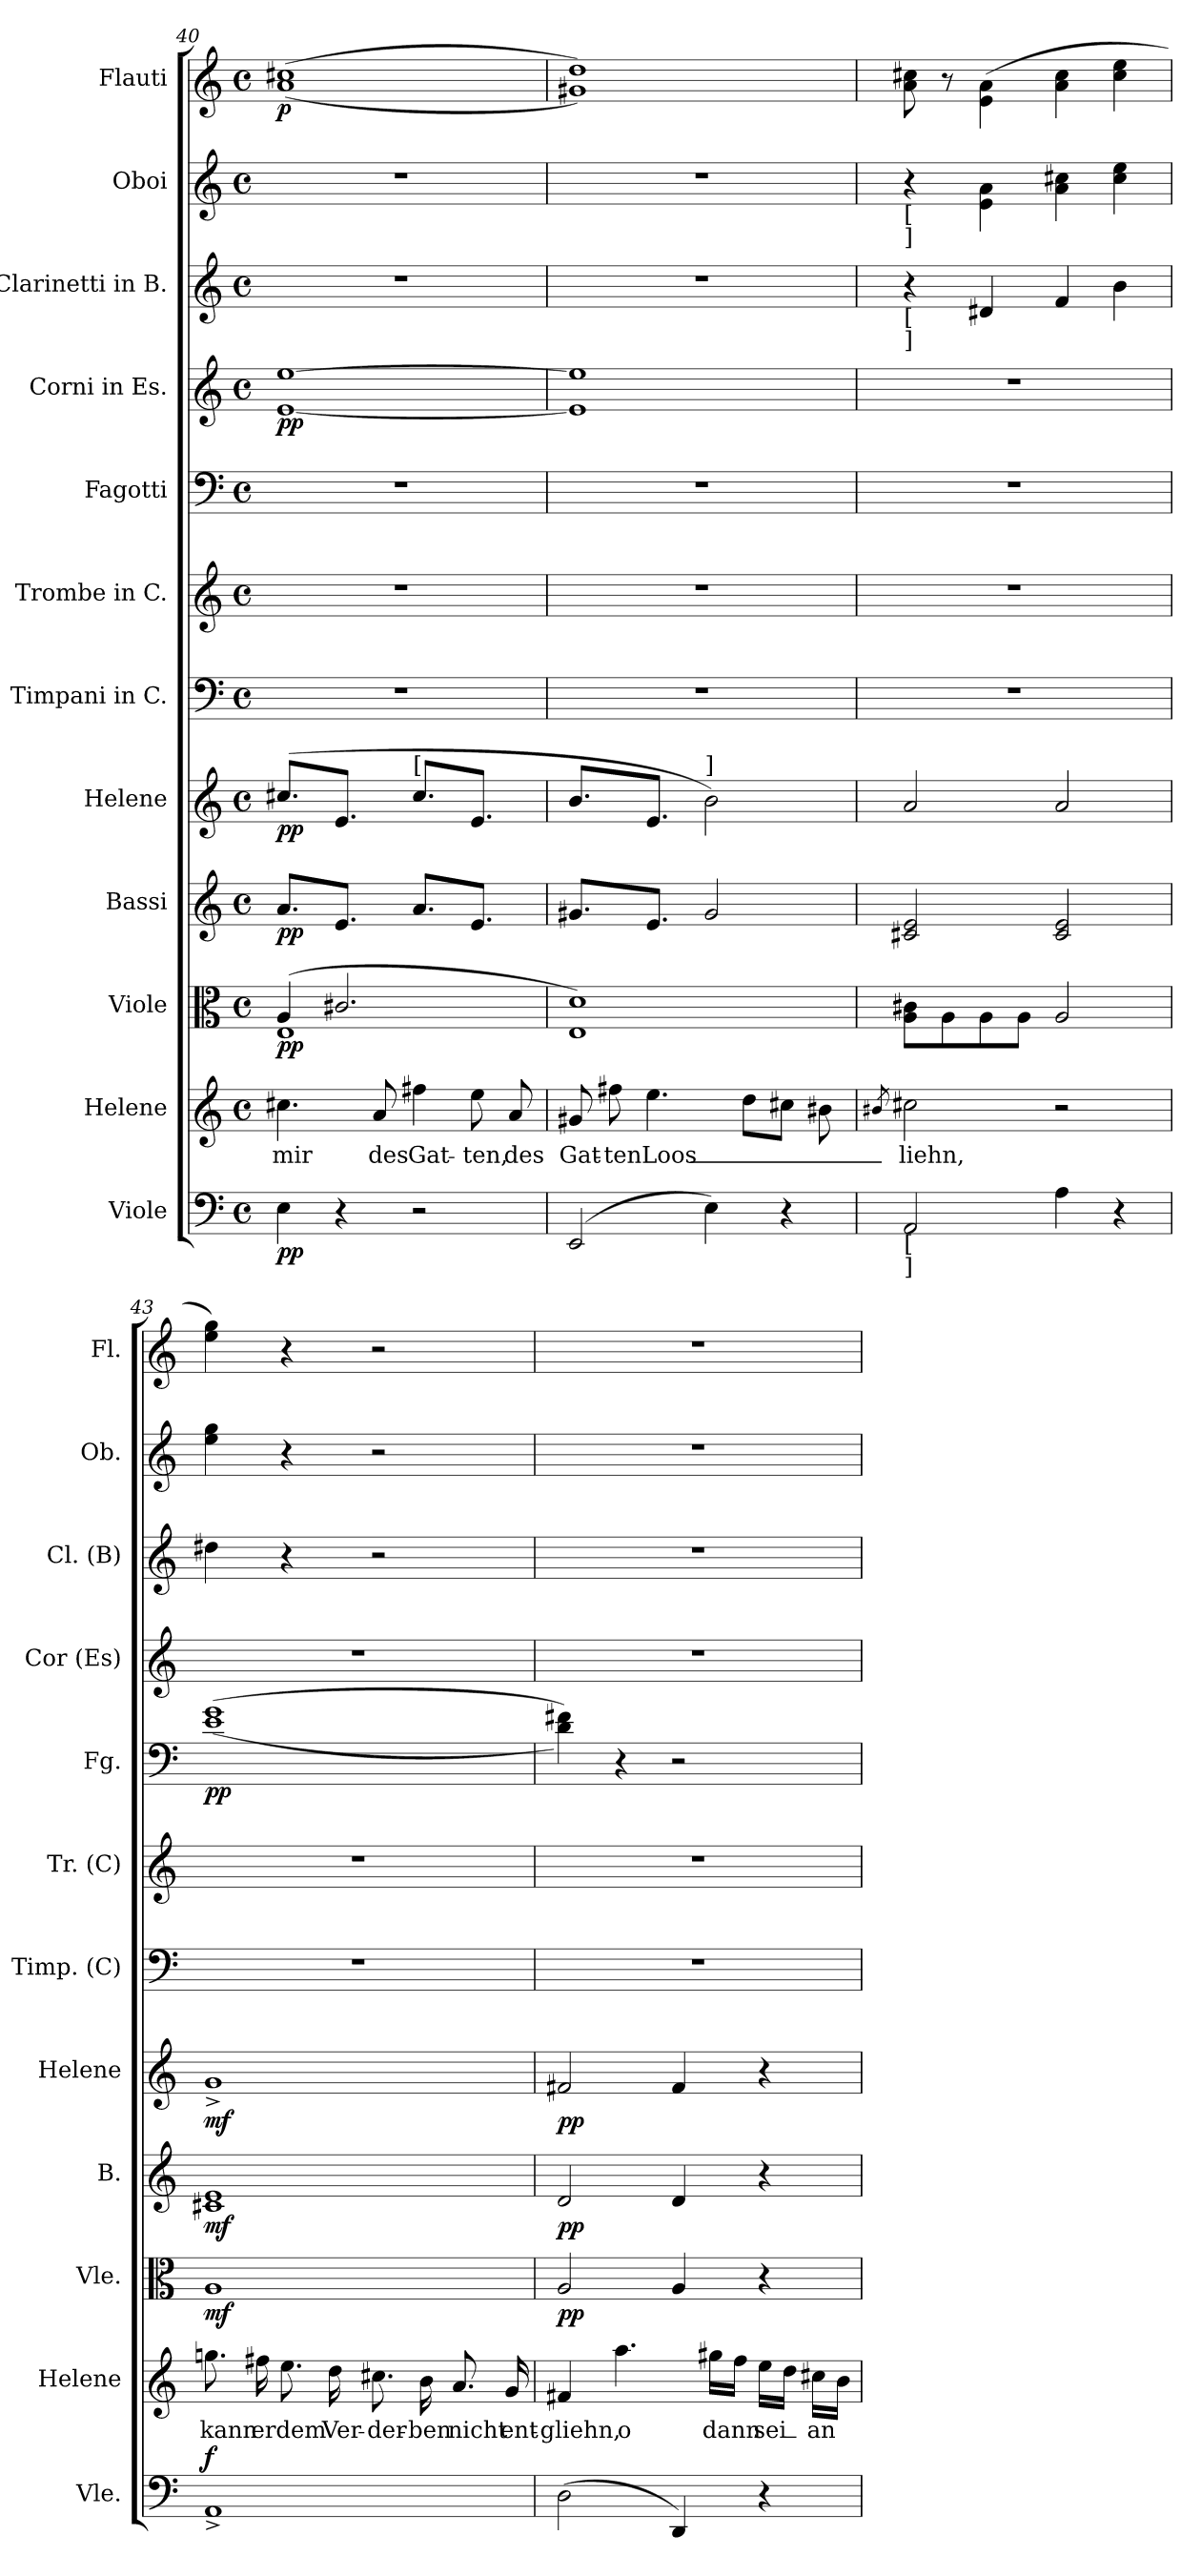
**kern	**dynam	**kern	**text	**kern	**dynam	**kern	**dynam	**kern	**dynam	**kern	**kern	**kern	**dynam	**kern	**dynam	**kern	**kern	**kern	**dynam
*part12	*part12	*part11	*part11	*part10	*part10	*part9	*part9	*part8	*part8	*part7	*part6	*part5	*part5	*part4	*part4	*part3	*part2	*part1	*part1
*staff12	*staff12	*staff11	*staff11	*staff10	*staff10	*staff9	*staff9	*staff8	*staff8	*staff7	*staff6	*staff5	*staff5	*staff4	*staff4	*staff3	*staff2	*staff1	*staff1
*I"Viole	*	*I"Helene	*	*I"Viole	*	*I"Bassi	*	*I"Helene	*	*I"Timpani in C.	*I"Trombe in C.	*I"Fagotti	*	*I"Corni in Es.	*	*I"Clarinetti in B.	*I"Oboi	*I"Flauti	*
*I'Vle.	*	*I'Helene	*	*I'Vle.	*	*I'B.	*	*I'Helene	*	*I'Timp. (C)	*I'Tr. (C)	*I'Fg.	*	*I'Cor (Es)	*	*I'Cl. (B)	*I'Ob.	*I'Fl.	*
*clefF4	*	*clefG2	*	*clefC3	*	*clefG2	*	*clefG2	*	*clefF4	*clefG2	*clefF4	*	*clefG2	*	*clefG2	*clefG2	*clefG2	*
*	*	*	*	*	*	*	*	*	*	*	*	*	*	*ITrd4c7	*	*ITrd1c2	*	*	*
*M4/4	*	*M4/4	*	*M4/4	*	*M4/4	*	*M4/4	*	*M4/4	*M4/4	*M4/4	*	*M4/4	*	*M4/4	*M4/4	*M4/4	*
*met(c)	*	*met(c)	*	*met(c)	*	*met(c)	*	*met(c)	*	*met(c)	*met(c)	*met(c)	*	*met(c)	*	*met(c)	*met(c)	*met(c)	*
=40	=40	=40	=40	=40	=40	=40	=40	=40	=40	=40	=40	=40	=40	=40	=40	=40	=40	=40	=40
*	*	*	*	*^	*	*	*	*	*	*	*	*	*	*	*	*	*	*	*
*	*	*	*	*	*	*	*Xtuplet	*	*Xtuplet	*	*	*	*	*	*	*	*	*	*	*
!	!LO:DY:b	!	!	!	!	!LO:DY:b	!	!LO:DY:b	!	!LO:DY:b	!	!	!	!	!	!LO:DY:b	!	!	!	!LO:DY:b
4E\	pp	4.cc#\	mir	(>4A/	1E	pp	6.a/L	pp	(>6.cc#/L	pp	1r	1r	1r	.	[1A [1a	pp	1r	1r	(>(<1a 1cc#	p
4r	.	.	.	2.c#/	.	.	6.e/J	.	6.e/J	.	.	.	.	.	.	.	.	.	.	.
.	.	8a/	des	.	.	.	.	.	.	.	.	.	.	.	.	.	.	.	.	.
!	!	!	!	!	!	!	!	!	!LO:TX:a:t=[	!	!	!	!	!	!	!	!	!	!	!
2r	.	4ff#\	Gat-	.	.	.	6.a/L	.	6.cc#/L	.	.	.	.	.	.	.	.	.	.	.
.	.	8ee\	ten,	.	.	.	6.e/J	.	6.e/J	.	.	.	.	.	.	.	.	.	.	.
.	.	8a/	des	.	.	.	.	.	.	.	.	.	.	.	.	.	.	.	.	.
*	*	*	*	*v	*v	*	*	*	*	*	*	*	*	*	*	*	*	*	*	*
=41	=41	=41	=41	=41	=41	=41	=41	=41	=41	=41	=41	=41	=41	=41	=41	=41	=41	=41	=41
(>2EE/	.	8g#/	Gat-	1E 1d)	.	6.g#/L	.	6.b/L	.	1r	1r	1r	.	1A] 1a]	.	1r	1r	1g# 1dd))	.
.	.	8ff#\	ten	.	.	.	.	.	.	.	.	.	.	.	.	.	.	.	.
.	.	4.ee\	Loos_	.	.	6.e/J	.	6.e/J	.	.	.	.	.	.	.	.	.	.	.
!	!	!	!	!	!	!	!	!LO:TX:a:t=]	!	!	!	!	!	!	!	!	!	!	!
4E\)	.	.	.	.	.	2g#/	.	2b\)	.	.	.	.	.	.	.	.	.	.	.
.	.	8dd\L	.	.	.	.	.	.	.	.	.	.	.	.	.	.	.	.	.
4r	.	8cc#\J	.	.	.	.	.	.	.	.	.	.	.	.	.	.	.	.	.
.	.	8b#\	.	.	.	.	.	.	.	.	.	.	.	.	.	.	.	.	.
!!LO:PB:g=z
=42	=42	=42	=42	=42	=42	=42	=42	=42	=42	=42	=42	=42	=42	=42	=42	=42	=42	=42	=42
.	.	8qb#/	.	.	.	.	.	.	.	.	.	.	.	.	.	.	.	.	.
!	!	!	!	!	!	!	!	!	!	!	!	!	!	!	!	!	!LO:TX:b:t=[	!	!
!	!	!	!	!	!	!	!	!	!	!	!	!	!	!	!	!	!LO:TX:b:t=]	!	!
!	!	!	!	!	!	!	!	!	!	!	!	!	!	!	!	!LO:TX:b:t=[	!	!	!
!	!	!	!	!	!	!	!	!	!	!	!	!	!	!	!	!LO:TX:b:t=]	!	!	!
!LO:TX:b:t=[	!	!	!	!	!	!	!	!	!	!	!	!	!	!	!	!	!	!	!
!LO:TX:b:t=]	!	!	!	!	!	!	!	!	!	!	!	!	!	!	!	!	!	!	!
2AA/	.	2cc#\	liehn,	8A\ 8c#\L	.	2c#/ 2e/	.	2a/	.	1r	1r	1r	.	1r	.	4r	4r	8a\ 8cc#\	.
.	.	.	.	8A	.	.	.	.	.	.	.	.	.	.	.	.	.	8r	.
.	.	.	.	8A	.	.	.	.	.	.	.	.	.	.	.	4c#	4e\ 4a\	(<4e\ 4a\	.
.	.	.	.	8AJ	.	.	.	.	.	.	.	.	.	.	.	.	.	.	.
4A\	.	2r	.	2A	.	2c#/ 2e/	.	2a/	.	.	.	.	.	.	.	4e	4a\ 4cc#\	4a\ 4cc#\	.
4r	.	.	.	.	.	.	.	.	.	.	.	.	.	.	.	4a	4cc#\ 4ee\	4cc#\ 4ee\	.
=43	=43	=43	=43	=43	=43	=43	=43	=43	=43	=43	=43	=43	=43	=43	=43	=43	=43	=43	=43
!	!LO:DY:a	!	!	!	!LO:DY:b	!	!LO:DY:b	!	!LO:DY:b	!	!	!	!LO:DY:b	!	!	!	!	!	!
1AA^<	f	8.ggn\	kann	1A	mf	1c# 1e	mf	1g^<	mf	1r	1r	(>(<1e 1g	pp	1r	.	4cc#	4ee\ 4gg\	4ee\ 4gg\)	.
.	.	16ff#\	er	.	.	.	.	.	.	.	.	.	.	.	.	.	.	.	.
.	.	8.ee\	dem	.	.	.	.	.	.	.	.	.	.	.	.	4r	4r	4r	.
.	.	16dd\	Ver-	.	.	.	.	.	.	.	.	.	.	.	.	.	.	.	.
.	.	8.cc#\	der-	.	.	.	.	.	.	.	.	.	.	.	.	2r	2r	2r	.
.	.	16b\	ben	.	.	.	.	.	.	.	.	.	.	.	.	.	.	.	.
.	.	8.a/	nicht	.	.	.	.	.	.	.	.	.	.	.	.	.	.	.	.
.	.	16g/	ent-	.	.	.	.	.	.	.	.	.	.	.	.	.	.	.	.
=44	=44	=44	=44	=44	=44	=44	=44	=44	=44	=44	=44	=44	=44	=44	=44	=44	=44	=44	=44
!	!	!	!	!	!LO:DY:b	!	!LO:DY:b	!	!LO:DY:b	!	!	!	!	!	!	!	!	!	!
(>2D\	.	4f#/	gliehn,	2A/	pp	2d/	pp	2f#/	pp	1r	1r	4d\ 4f#\))	.	1r	.	1r	1r	1r	.
.	.	4.aa\	o	.	.	.	.	.	.	.	.	4r	.	.	.	.	.	.	.
4DD/)	.	.	.	4A/	.	4d/	.	4f#/	.	.	.	2r	.	.	.	.	.	.	.
.	.	16gg#\LL	dann_	.	.	.	.	.	.	.	.	.	.	.	.	.	.	.	.
.	.	16ff\JJ	.	.	.	.	.	.	.	.	.	.	.	.	.	.	.	.	.
4r	.	16ee\LL	sei_	4r	.	4r	.	4r	.	.	.	.	.	.	.	.	.	.	.
.	.	16dd\JJ	.	.	.	.	.	.	.	.	.	.	.	.	.	.	.	.	.
.	.	16cc#\LL	an	.	.	.	.	.	.	.	.	.	.	.	.	.	.	.	.
.	.	16b\JJ	.	.	.	.	.	.	.	.	.	.	.	.	.	.	.	.	.
=	=	=	=	=	=	=	=	=	=	=	=	=	=	=	=	=	=	=	=
*-	*-	*-	*-	*-	*-	*-	*-	*-	*-	*-	*-	*-	*-	*-	*-	*-	*-	*-	*-
